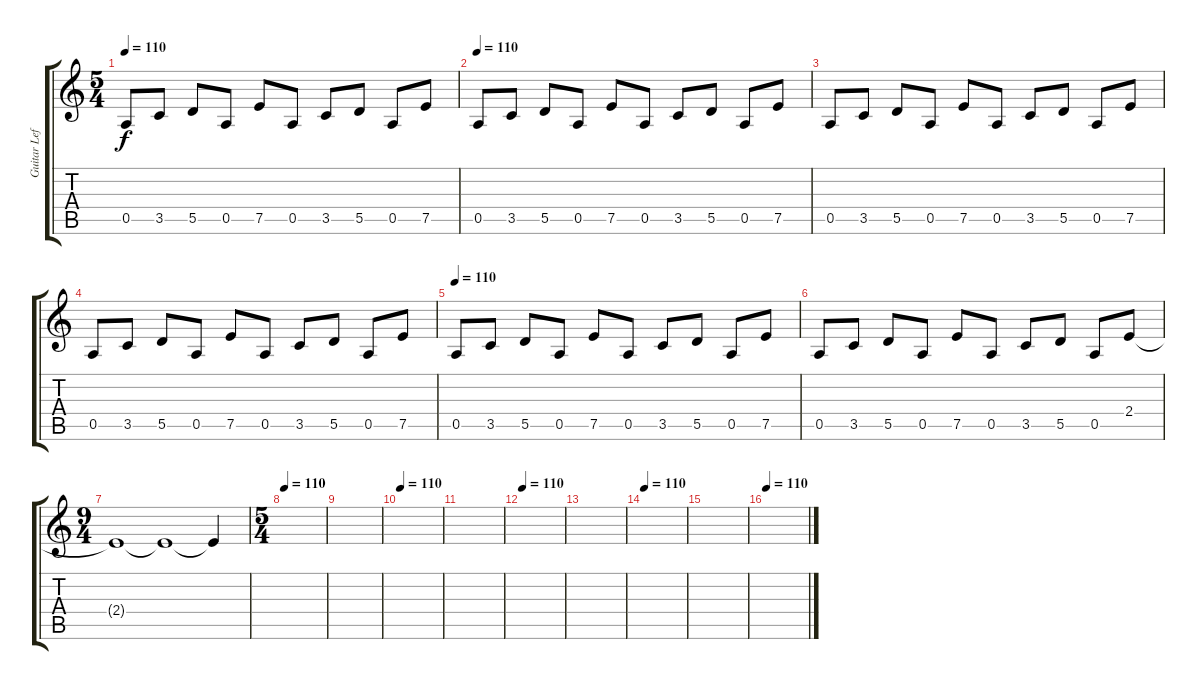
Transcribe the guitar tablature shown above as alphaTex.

\track ("Guitar Left Channel" "Guitar Lef") {instrument electricguitarmuted}
\staff {score tabs}
\tuning (E4 B3 G3 D3 A2 D2) {hide}
\ts (5 4)
\tempo 110
\clef g2
\ks c
0.5.8{dy f} 3.5.8 5.5.8 0.5.8 7.5.8 0.5.8 3.5.8 5.5.8 0.5.8 7.5.8 |
\tempo 110
0.5.8 3.5.8 5.5.8 0.5.8 7.5.8 0.5.8 3.5.8 5.5.8 0.5.8 7.5.8 |
0.5.8 3.5.8 5.5.8 0.5.8 7.5.8 0.5.8 3.5.8 5.5.8 0.5.8 7.5.8 |
0.5.8 3.5.8 5.5.8 0.5.8 7.5.8 0.5.8 3.5.8 5.5.8 0.5.8 7.5.8 |
\tempo 110
0.5.8 3.5.8 5.5.8 0.5.8 7.5.8 0.5.8 3.5.8 5.5.8 0.5.8 7.5.8 |
0.5.8 3.5.8 5.5.8 0.5.8 7.5.8 0.5.8 3.5.8 5.5.8 0.5.8{volume 13 instrument distortionguitar} 2.4.8 |
\ts (9 4)
2.4{t}.1 2.4{t}.1 2.4{t}.4 |
\ts (5 4)
\tempo 110
|
|
\tempo 110
|
|
\tempo 110
|
|
\tempo 110
|
|
\tempo 110
